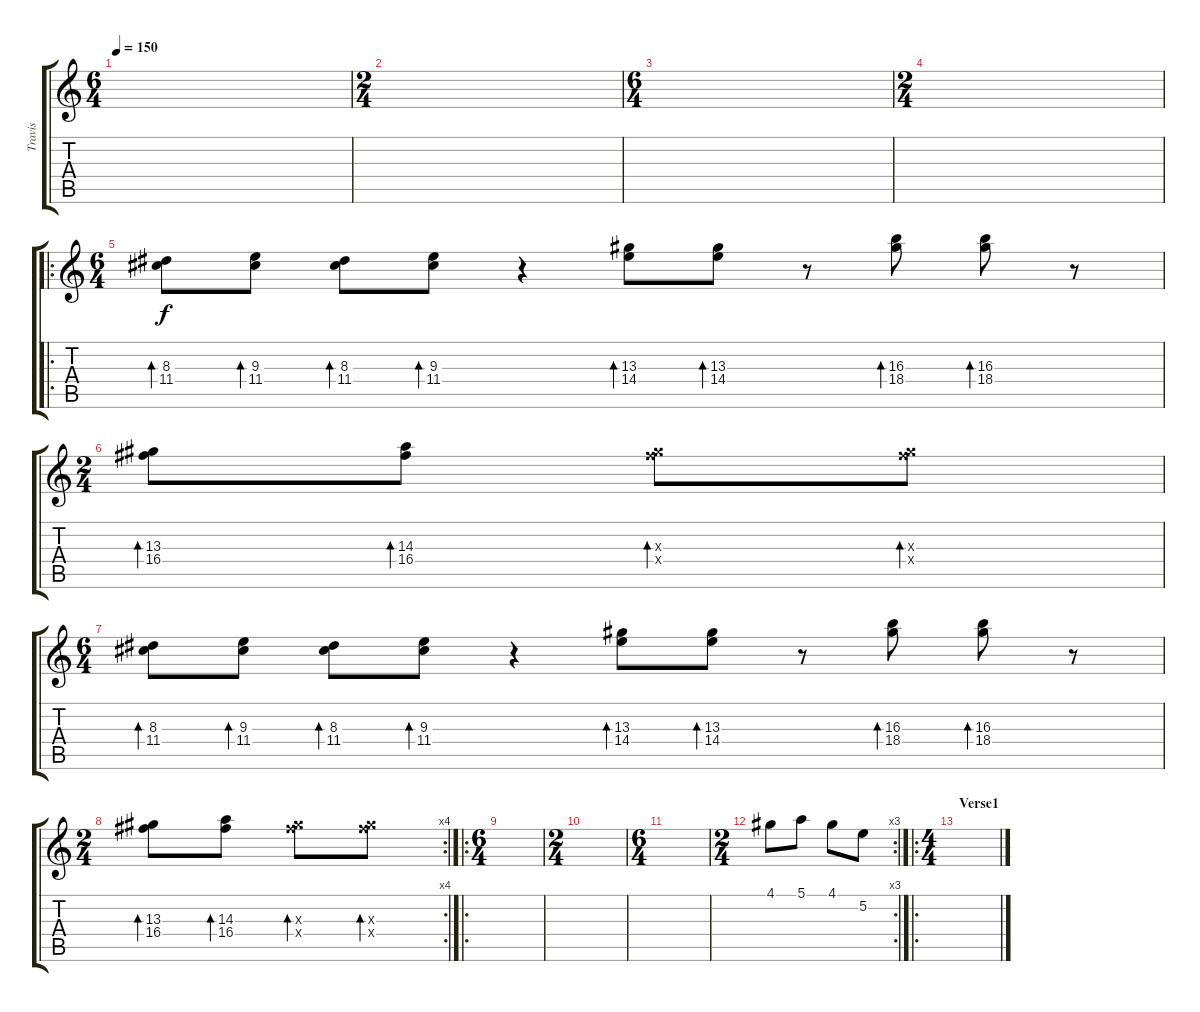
\track ("Travis" "Travis") {instrument distortionguitar}
\staff {score tabs}
\tuning (E4 B3 G3 D3 A2 E2) {hide}
\ts (6 4)
\tempo 150
\clef g2
\ks c
|
\ts (2 4)
|
\ts (6 4)
|
\ts (2 4)
|
\ro
\ts (6 4)
(8.3 11.4).8{bd 30} (9.3 11.4).8{bd 30} (8.3 11.4).8{bd 30} (9.3 11.4).8{bd 30} r.4 (13.3 14.4).8{bd 30} (13.3 14.4).8{bd 30} r.8 (16.3 18.4).8{bd 30} (16.3 18.4).8{bd 30} r.8 |
\ts (2 4)
(13.3 16.4).8{bd 30} (14.3 16.4).8{bd 30} (13.3{x} 16.4{x}).8{bd 30} (13.3{x} 16.4{x}).8{bd 30} |
\ts (6 4)
(8.3 11.4).8{bd 30} (9.3 11.4).8{bd 30} (8.3 11.4).8{bd 30} (9.3 11.4).8{bd 30} r.4 (13.3 14.4).8{bd 30} (13.3 14.4).8{bd 30} r.8 (16.3 18.4).8{bd 30} (16.3 18.4).8{bd 30} r.8 |
\rc 4
\ts (2 4)
(13.3 16.4).8{bd 30} (14.3 16.4).8{bd 30} (13.3{x} 16.4{x}).8{bd 30} (13.3{x} 16.4{x}).8{bd 30} |
\ro
\ts (6 4)
|
\ts (2 4)
|
\ts (6 4)
|
\rc 3
\ts (2 4)
4.1.8 5.1.8 4.1.8 5.2.8 |
\ro
\ts (4 4)
\section ("" "Verse1")
